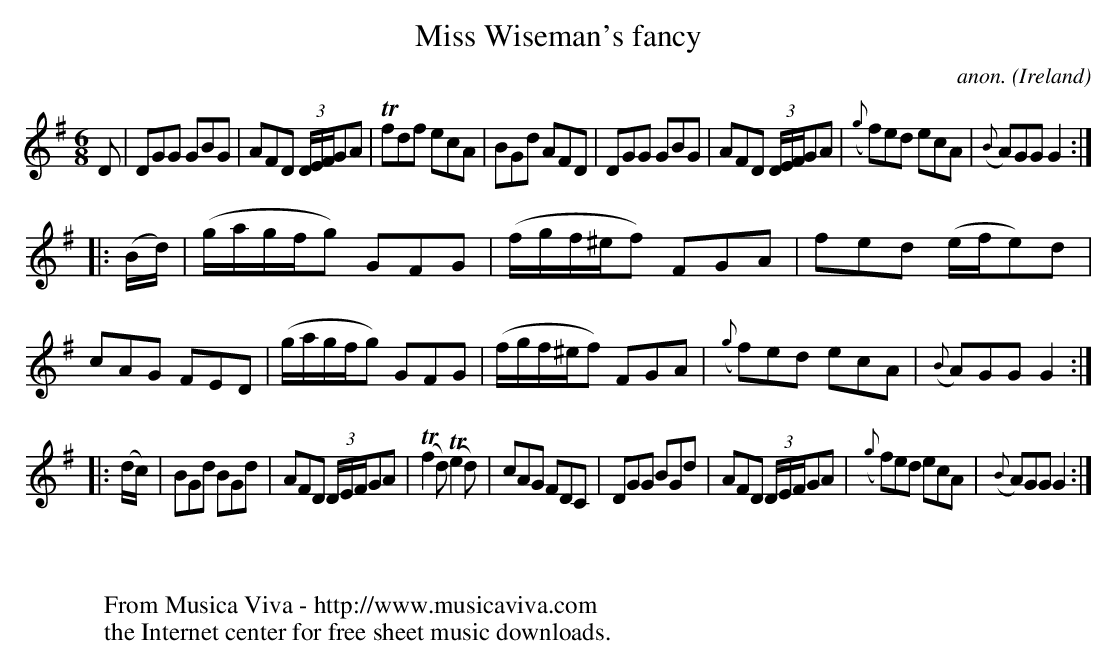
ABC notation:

X:1
T:Miss Wiseman's fancy
C:anon.
O:Ireland
m:Tn = (3n/o/n/
m:Tn2 = (3n/o/n/ o/n/
M:6/8
L:1/8
K:G
D|DGG GBG|AFD (3D/E/F/GA|Tfdf ecA|BGd AFD|DGG GBG|AFD (3D/E/F/GA|({g}f)ed ecA|({B}A)GG G2:|
|:(B/d/)|(g/a/g/f/g) GFG|(f/g/f/^e/f) FGA|fed (e/f/e)d|cAG FED|(g/a/g/f/g) GFG|(f/g/f/^e/f) FGA|({g}f)ed ecA|({B}A)GG G2:|
|:(d/c/)|BGd BGd|AFD (3D/E/F/GA|(Tf2d) (Te2d)|cAG FDC|DGG BGd|AFD (3D/E/F/GA|({g}f)ed ecA|({B}A)GG G2:|
W:
W:
W: From Musica Viva - http://www.musicaviva.com
W: the Internet center for free sheet music downloads.
